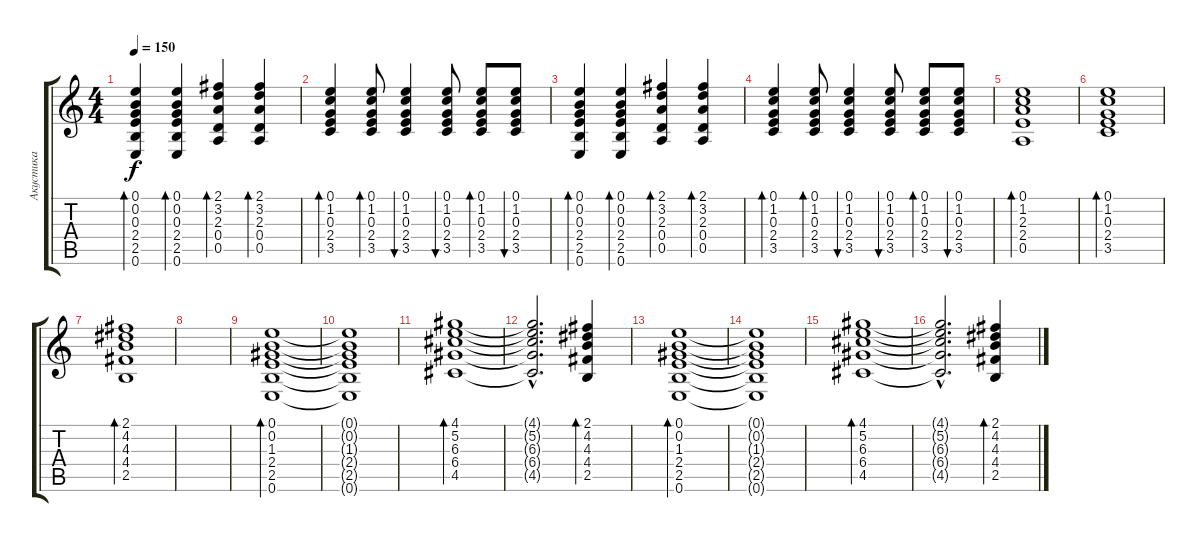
\track ("Акустика" "Акустика") {instrument acousticguitarsteel}
\staff {score tabs}
\tuning (E4 B3 G3 D3 A2 E2) {hide}
\ts (4 4)
\tempo 150
\clef g2
\ks c
(0.1 0.2 0.3 2.4 2.5 0.6).4{bd 60 dy f} (0.1 0.2 0.3 2.4 2.5 0.6).4{bd 60} (2.1 3.2 2.3 0.4 0.5).4{bd 60} (2.1 3.2 2.3 0.4 0.5).4{bd 60} |
(0.1 1.2 0.3 2.4 3.5).4{bd 60} (0.1 1.2 0.3 2.4 3.5).8{bd 60} (0.1 1.2 0.3 2.4 3.5).4{bu 120} (0.1 1.2 0.3 2.4 3.5).8{bu 120} (0.1 1.2 0.3 2.4 3.5).8{bd 60} (0.1 1.2 0.3 2.4 3.5).8{bu 120} |
(0.1 0.2 0.3 2.4 2.5 0.6).4{bd 60} (0.1 0.2 0.3 2.4 2.5 0.6).4{bd 60} (2.1 3.2 2.3 0.4 0.5).4{bd 60} (2.1 3.2 2.3 0.4 0.5).4{bd 60} |
(0.1 1.2 0.3 2.4 3.5).4{bd 60} (0.1 1.2 0.3 2.4 3.5).8{bd 60} (0.1 1.2 0.3 2.4 3.5).4{bu 120} (0.1 1.2 0.3 2.4 3.5).8{bu 120} (0.1 1.2 0.3 2.4 3.5).8{bd 60} (0.1 1.2 0.3 2.4 3.5).8{bu 120} |
(0.1 1.2 2.3 2.4 0.5).1{bd 60} |
(0.1 1.2 0.3 2.4 3.5).1{bd 60} |
(2.1 4.2 4.3 4.4 2.5).1{bd 60} |
|
(0.1 0.2 1.3 2.4 2.5 0.6).1{bd 120} |
(0.1{t} 0.2{t} 1.3{t} 2.4{t} 2.5{t} 0.6{t}).1 |
(4.1 5.2 6.3 6.4 4.5).1{bd 120} |
(4.1{hac t} 5.2{hac t} 6.3{hac t} 6.4{hac t} 4.5{hac t}).2{d} (2.1 4.2 4.3 4.4 2.5).4{bd 120} |
(0.1 0.2 1.3 2.4 2.5 0.6).1{bd 120} |
(0.1{t} 0.2{t} 1.3{t} 2.4{t} 2.5{t} 0.6{t}).1 |
(4.1 5.2 6.3 6.4 4.5).1{bd 120} |
(4.1{hac t} 5.2{hac t} 6.3{hac t} 6.4{hac t} 4.5{hac t}).2{d} (2.1 4.2 4.3 4.4 2.5).4{bd 120}
